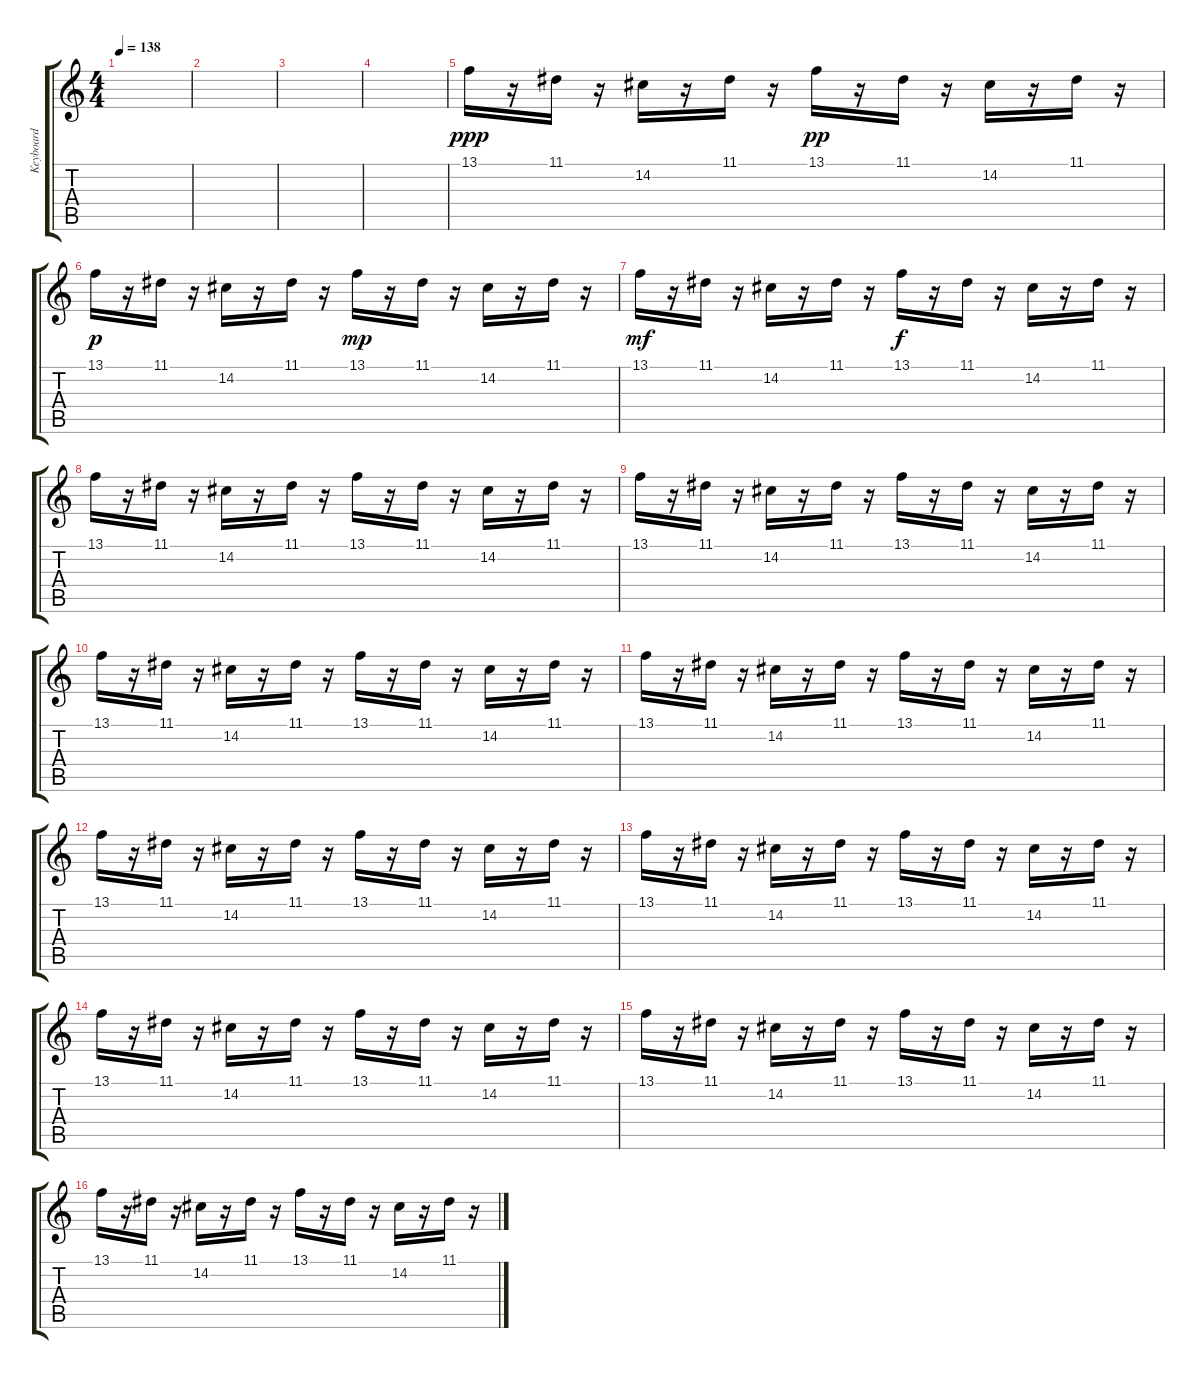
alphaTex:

\track ("Keyboard" "Keyboard") {instrument tangoaccordion}
\staff {score tabs}
\tuning (E4 B3 G3 D3 A2 E2) {hide}
\ts (4 4)
\tempo 138
\clef g2
\ks c
|
|
|
|
13.1.16{dy ppp} r.16 11.1.16 r.16 14.2.16 r.16 11.1.16 r.16 13.1.16{dy pp} r.16 11.1.16 r.16 14.2.16 r.16 11.1.16 r.16 |
13.1.16{dy p} r.16 11.1.16 r.16 14.2.16 r.16 11.1.16 r.16 13.1.16{dy mp} r.16 11.1.16 r.16 14.2.16 r.16 11.1.16 r.16 |
13.1.16{dy mf} r.16 11.1.16 r.16 14.2.16 r.16 11.1.16 r.16 13.1.16{dy f} r.16 11.1.16 r.16 14.2.16 r.16 11.1.16 r.16 |
13.1.16 r.16 11.1.16 r.16 14.2.16 r.16 11.1.16 r.16 13.1.16 r.16 11.1.16 r.16 14.2.16 r.16 11.1.16 r.16 |
13.1.16 r.16 11.1.16 r.16 14.2.16 r.16 11.1.16 r.16 13.1.16 r.16 11.1.16 r.16 14.2.16 r.16 11.1.16 r.16 |
13.1.16 r.16 11.1.16 r.16 14.2.16 r.16 11.1.16 r.16 13.1.16 r.16 11.1.16 r.16 14.2.16 r.16 11.1.16 r.16 |
13.1.16 r.16 11.1.16 r.16 14.2.16 r.16 11.1.16 r.16 13.1.16 r.16 11.1.16 r.16 14.2.16 r.16 11.1.16 r.16 |
13.1.16 r.16 11.1.16 r.16 14.2.16 r.16 11.1.16 r.16 13.1.16 r.16 11.1.16 r.16 14.2.16 r.16 11.1.16 r.16 |
13.1.16 r.16 11.1.16 r.16 14.2.16 r.16 11.1.16 r.16 13.1.16 r.16 11.1.16 r.16 14.2.16 r.16 11.1.16 r.16 |
13.1.16 r.16 11.1.16 r.16 14.2.16 r.16 11.1.16 r.16 13.1.16 r.16 11.1.16 r.16 14.2.16 r.16 11.1.16 r.16 |
13.1.16 r.16 11.1.16 r.16 14.2.16 r.16 11.1.16 r.16 13.1.16 r.16 11.1.16 r.16 14.2.16 r.16 11.1.16 r.16 |
13.1.16 r.16 11.1.16 r.16 14.2.16 r.16 11.1.16 r.16 13.1.16 r.16 11.1.16 r.16 14.2.16 r.16 11.1.16 r.16
